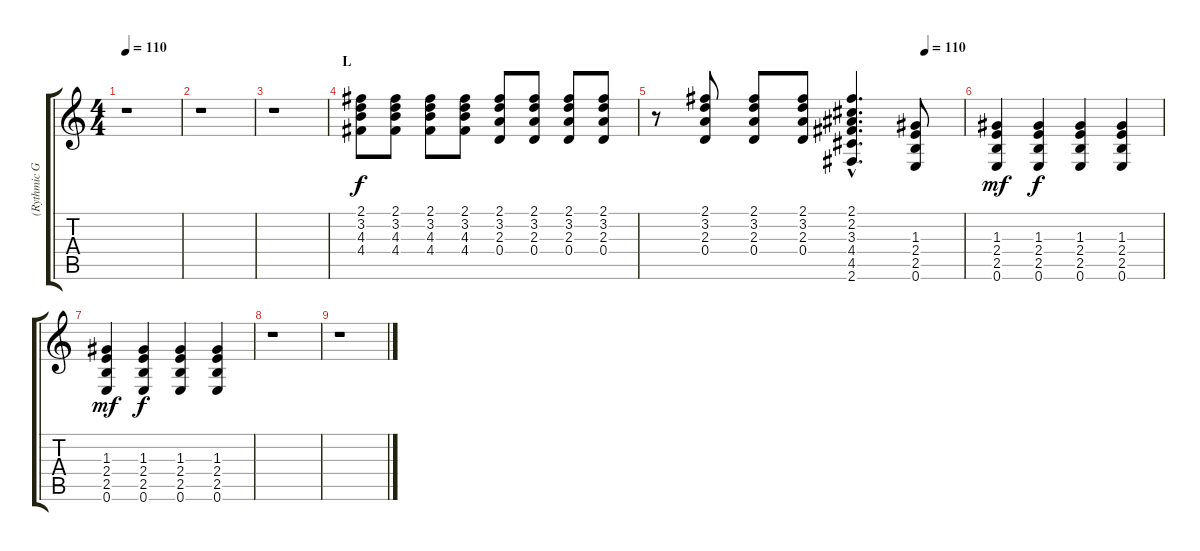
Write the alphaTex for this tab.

\track ("(Rythmic Guitar)" "(Rythmic G") {instrument acousticguitarsteel}
\staff {score tabs}
\tuning (E4 B3 G3 D3 A2 E2) {hide}
\ts (4 4)
\tempo 110
\clef g2
\ks c
r.1{dy f} |
r.1 |
r.1 |
\section ("" "L")
(2.1 3.2 4.3 4.4).8 (2.1 3.2 4.3 4.4).8 (2.1 3.2 4.3 4.4).8 (2.1 3.2 4.3 4.4).8 (2.1 3.2 2.3 0.4).8 (2.1 3.2 2.3 0.4).8 (2.1 3.2 2.3 0.4).8 (2.1 3.2 2.3 0.4).8 |
\tempo (110 0.875)
r.8 (2.1 3.2 2.3 0.4).8 (2.1 3.2 2.3 0.4).8 (2.1 3.2 2.3 0.4).8 (2.1{hac} 2.2{hac} 3.3{hac} 4.4{hac} 4.5{hac} 2.6{hac}).4{d} (1.3 2.4 2.5 0.6).8{volume 4} |
(1.3 2.4 2.5 0.6).4{dy mf} (1.3 2.4 2.5 0.6).4{dy f} (1.3 2.4 2.5 0.6).4 (1.3 2.4 2.5 0.6).4 |
(1.3 2.4 2.5 0.6).4{dy mf} (1.3 2.4 2.5 0.6).4{dy f} (1.3 2.4 2.5 0.6).4 (1.3 2.4 2.5 0.6).4 |
r.1 |
r.1
